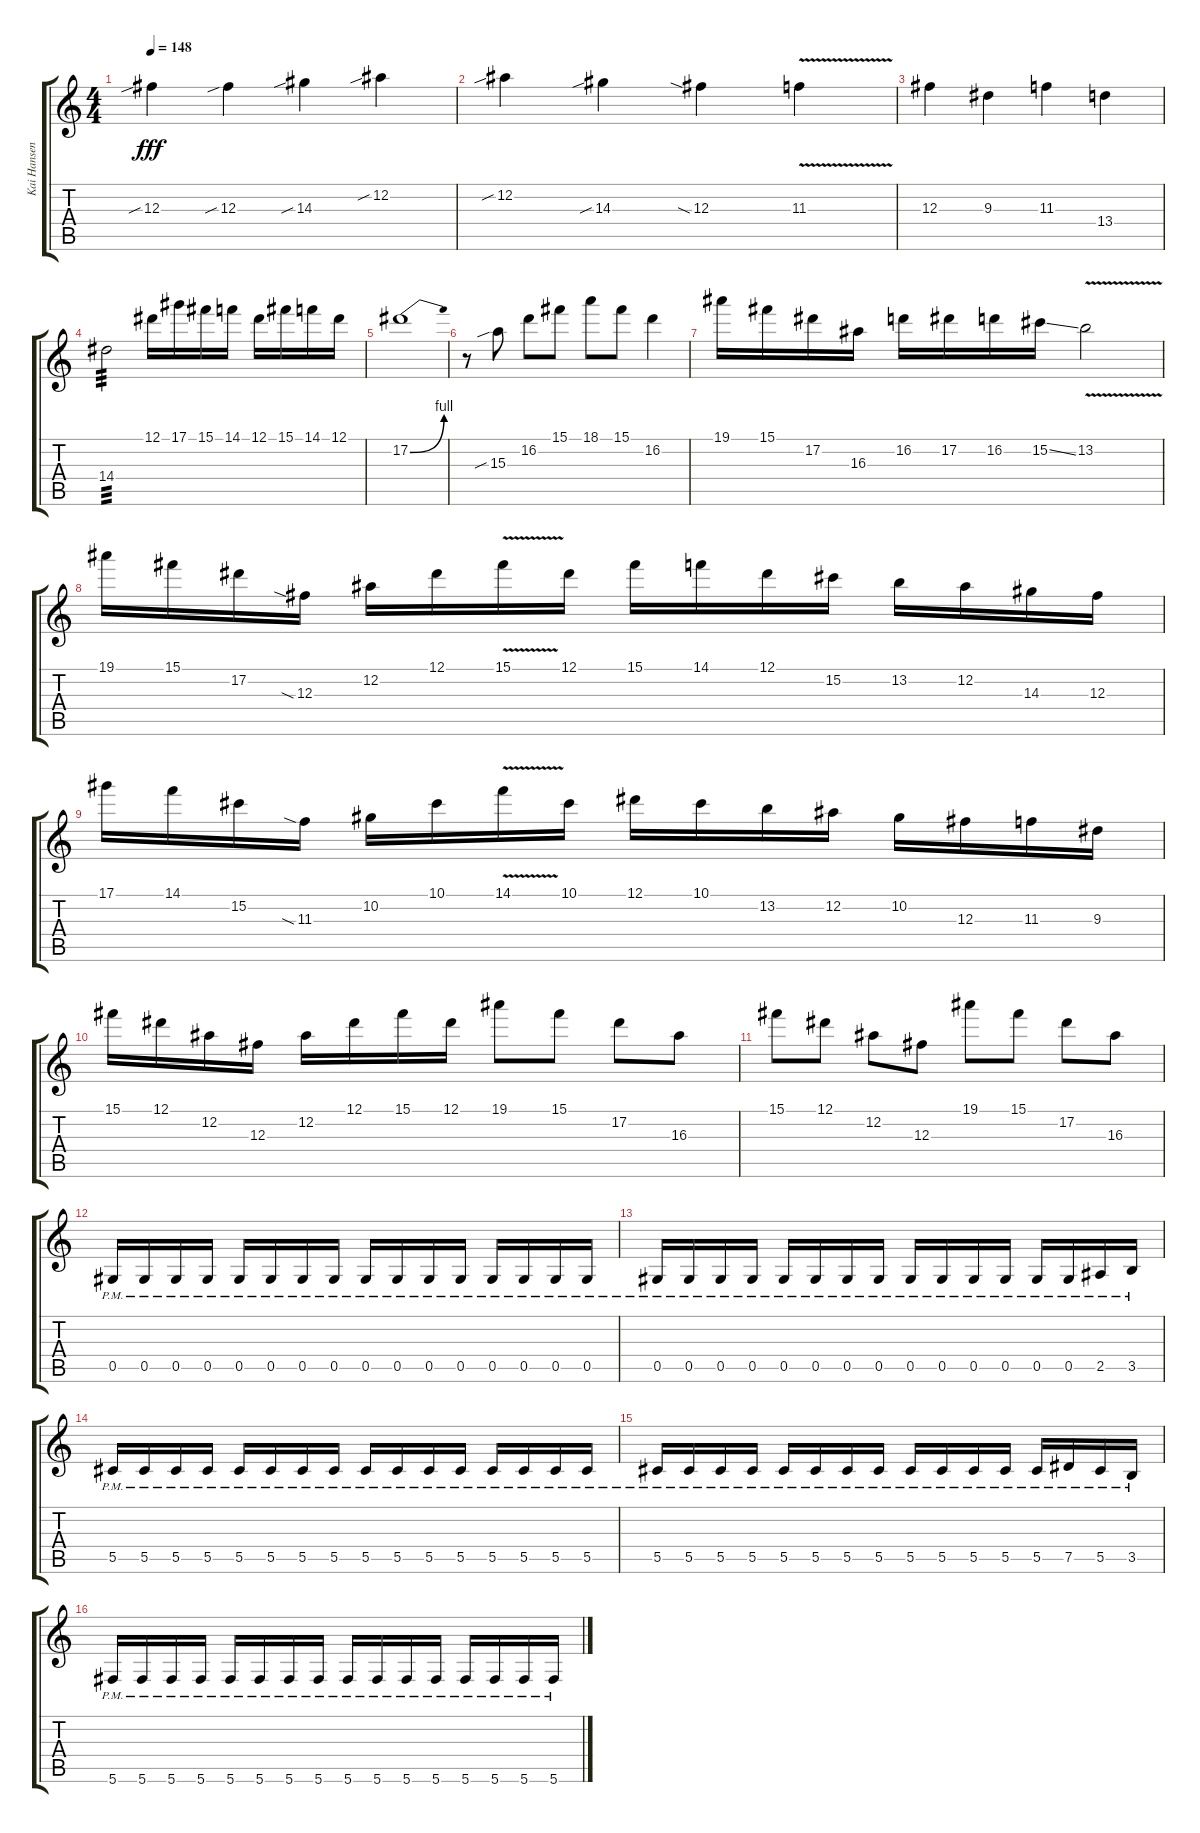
\track ("Kai Hansen<Guitar>" "Kai Hansen") {instrument distortionguitar}
\staff {score tabs}
\tuning (Eb4 Bb3 Gb3 Db3 Ab2 Db2) {hide}
\ts (4 4)
\tempo 148
\clef g2
\ks c
12.3{sib}.4{dy fff} 12.3{sib}.4 14.3{sib}.4 12.2{sib}.4 |
12.2{sib}.4 14.3{sib}.4 12.3{sia}.4 11.3{v}.4 |
12.3.4 9.3.4 11.3.4 13.4.4 |
14.4.2{tp 3} 12.1.16 17.1.16 15.1.16 14.1.16 12.1.16 15.1.16 14.1.16 12.1.16 |
17.2{be (bend 0 0 60 4)}.1 |
r.8 15.3{sib}.8 16.2.8 15.1.8 18.1.8 15.1.8 16.2.4 |
19.1.16 15.1.16 17.2.16 16.3.16 16.2.16 17.2.16 16.2.16 15.2{ss}.16 13.2{v}.2 |
19.1.16 15.1.16 17.2.16 12.3{sia}.16 12.2.16 12.1.16 15.1{v}.16 12.1.16 15.1.16 14.1.16 12.1.16 15.2.16 13.2.16 12.2.16 14.3.16 12.3.16 |
17.1.16 14.1.16 15.2.16 11.3{sia}.16 10.2.16 10.1.16 14.1{v}.16 10.1.16 12.1.16 10.1.16 13.2.16 12.2.16 10.2.16 12.3.16 11.3.16 9.3.16 |
15.1.16 12.1.16 12.2.16 12.3.16 12.2.16 12.1.16 15.1.16 12.1.16 19.1.8 15.1.8 17.2.8 16.3.8 |
15.1.8 12.1.8 12.2.8 12.3.8 19.1.8 15.1.8 17.2.8 16.3.8 |
0.5{pm}.16 0.5{pm}.16 0.5{pm}.16 0.5{pm}.16 0.5{pm}.16 0.5{pm}.16 0.5{pm}.16 0.5{pm}.16 0.5{pm}.16 0.5{pm}.16 0.5{pm}.16 0.5{pm}.16 0.5{pm}.16 0.5{pm}.16 0.5{pm}.16 0.5{pm}.16 |
0.5{pm}.16 0.5{pm}.16 0.5{pm}.16 0.5{pm}.16 0.5{pm}.16 0.5{pm}.16 0.5{pm}.16 0.5{pm}.16 0.5{pm}.16 0.5{pm}.16 0.5{pm}.16 0.5{pm}.16 0.5{pm}.16 0.5{pm}.16 2.5{pm}.16 3.5{pm}.16 |
5.5{pm}.16 5.5{pm}.16 5.5{pm}.16 5.5{pm}.16 5.5{pm}.16 5.5{pm}.16 5.5{pm}.16 5.5{pm}.16 5.5{pm}.16 5.5{pm}.16 5.5{pm}.16 5.5{pm}.16 5.5{pm}.16 5.5{pm}.16 5.5{pm}.16 5.5{pm}.16 |
5.5{pm}.16 5.5{pm}.16 5.5{pm}.16 5.5{pm}.16 5.5{pm}.16 5.5{pm}.16 5.5{pm}.16 5.5{pm}.16 5.5{pm}.16 5.5{pm}.16 5.5{pm}.16 5.5{pm}.16 5.5{pm}.16 7.5{pm}.16 5.5{pm}.16 3.5{pm}.16 |
5.6{pm}.16 5.6{pm}.16 5.6{pm}.16 5.6{pm}.16 5.6{pm}.16 5.6{pm}.16 5.6{pm}.16 5.6{pm}.16 5.6{pm}.16 5.6{pm}.16 5.6{pm}.16 5.6{pm}.16 5.6{pm}.16 5.6{pm}.16 5.6{pm}.16 5.6{pm}.16
